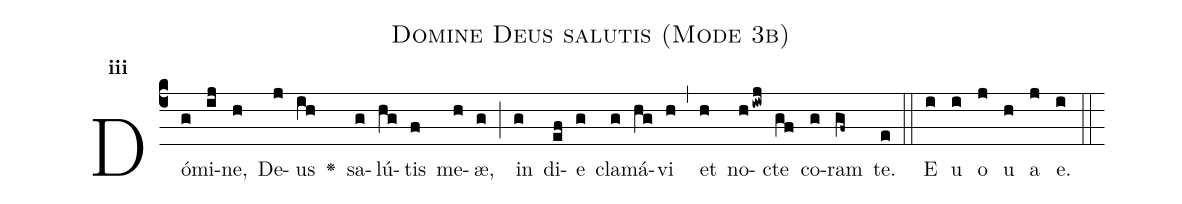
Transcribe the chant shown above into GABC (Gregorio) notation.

name:Domine Deus salutis (Mode 3b);
office-part:Antiphona;
mode:3;
%%
initial-style: 1;
name: Domine Deus salutis;
book: Antiphonae & Responsoria/Tomus III, p. 118;
occasion: In Feriis VI;
office-part: Completorium Ant 1;
user-notes: ;
commentary: ;
annotation: 3b;
centering-scheme: english;
fontsize: 12;
font: OFLSortsMillGoudy;
height: 11;
width: 4.5;
%%
(c4)Dó(g)mi(ij)ne,(h) De(j)us(ih) <v>\greheightstar</v>() sa(g)lú(hg)tis(f) me(h)æ,(g) (;) in(g) di(ef)e(g) cla(g)má(hg)vi(h) (,) et(h) no(hiwj)cte(gf) co(g)ram(gf~) te.(e) (::)
E(i) u(i) o(j) u(h) a(j) e.(i) (::)
